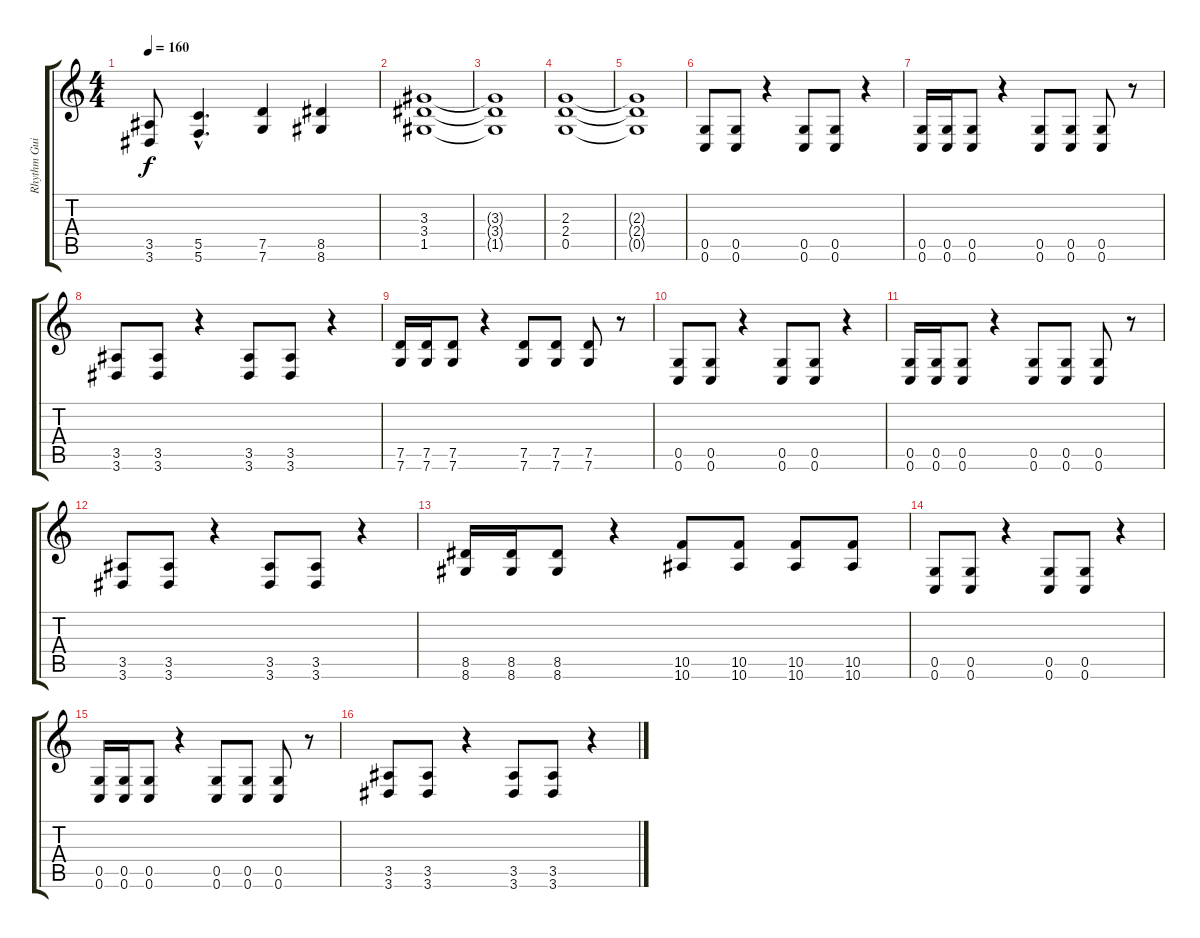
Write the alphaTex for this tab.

\track ("Rhythm Guitar" "Rhythm Gui") {instrument distortionguitar}
\staff {score tabs}
\tuning (D4 A3 F3 C3 G2 C2) {hide}
\ts (4 4)
\tempo 160
\clef g2
\ks c
(3.5{t} 3.6{t}).8{dy f} (5.5{hac} 5.6{hac}).4{d} (7.5 7.6).4 (8.5 8.6).4 |
(3.3 3.4 1.5).1 |
(3.3{t} 3.4{t} 1.5{t}).1 |
(2.3 2.4 0.5).1 |
(2.3{t} 2.4{t} 0.5{t}).1 |
(0.5 0.6).8 (0.5 0.6).8 r.4 (0.5 0.6).8 (0.5 0.6).8 r.4 |
(0.5 0.6).16 (0.5 0.6).16 (0.5 0.6).8 r.4 (0.5 0.6).8 (0.5 0.6).8 (0.5 0.6).8 r.8 |
(3.5 3.6).8 (3.5 3.6).8 r.4 (3.5 3.6).8 (3.5 3.6).8 r.4 |
(7.5 7.6).16 (7.5 7.6).16 (7.5 7.6).8 r.4 (7.5 7.6).8 (7.5 7.6).8 (7.5 7.6).8 r.8 |
(0.5 0.6).8 (0.5 0.6).8 r.4 (0.5 0.6).8 (0.5 0.6).8 r.4 |
(0.5 0.6).16 (0.5 0.6).16 (0.5 0.6).8 r.4 (0.5 0.6).8 (0.5 0.6).8 (0.5 0.6).8 r.8 |
(3.5 3.6).8 (3.5 3.6).8 r.4 (3.5 3.6).8 (3.5 3.6).8 r.4 |
(8.5 8.6).16 (8.5 8.6).16 (8.5 8.6).8 r.4 (10.5 10.6).8 (10.5 10.6).8 (10.5 10.6).8 (10.5 10.6).8 |
(0.5 0.6).8 (0.5 0.6).8 r.4 (0.5 0.6).8 (0.5 0.6).8 r.4 |
(0.5 0.6).16 (0.5 0.6).16 (0.5 0.6).8 r.4 (0.5 0.6).8 (0.5 0.6).8 (0.5 0.6).8 r.8 |
(3.5 3.6).8 (3.5 3.6).8 r.4 (3.5 3.6).8 (3.5 3.6).8 r.4
